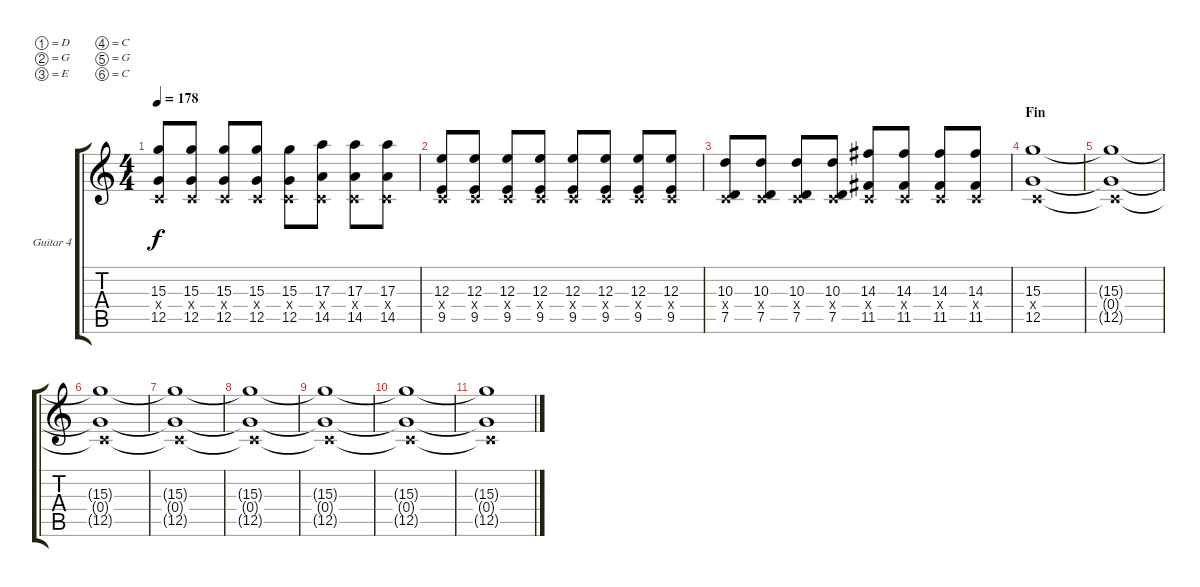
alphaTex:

\bracketExtendMode groupsimilarinstruments
\firstSystemTrackNameOrientation horizontal
\otherSystemsTrackNameOrientation horizontal
\track ("Additionnal Guitar 2 / Lead" "Guitar 4") {instrument distortionguitar}
\staff {score tabs}
\tuning (D4 G3 E3 C3 G2 C2)
\ts (4 4)
\tempo 178
\clef g2
\scale
0.333333
\ks c
(12.5 15.3 0.4{x}).8{dy f} (12.5 15.3 0.4{x}).8 (12.5 15.3 0.4{x}).8 (12.5 15.3 0.4{x}).8 (12.5 15.3 0.4{x}).8 (17.3 14.5 0.4{x}).8 (14.5 17.3 0.4{x}).8 (14.5 17.3 0.4{x}).8 |
\scale
0.333333 (9.5 12.3 0.4{x}).8 (9.5 12.3 0.4{x}).8 (9.5 12.3 0.4{x}).8 (9.5 12.3 0.4{x}).8 (9.5 12.3 0.4{x}).8 (9.5 12.3 0.4{x}).8 (9.5 12.3 0.4{x}).8 (9.5 12.3 0.4{x}).8 |
\scale
0.333333 (7.5 0.4{x} 10.3).8 (7.5 0.4{x} 10.3).8 (7.5 0.4{x} 10.3).8 (7.5 0.4{x} 10.3).8 (11.5 0.4{x} 14.3).8 (11.5 0.4{x} 14.3).8 (11.5 0.4{x} 14.3).8 (11.5 0.4{x} 14.3).8 |
\section ("" "Fin")
\scale
0.333333 (12.5 0.4{x} 15.3).1 |
\scale
0.333333 (12.5{t} 0.4{x t} 15.3{t}).1 |
\scale
0.333333 (12.5{t} 0.4{x t} 15.3{t}).1 |
\scale
0.333333 (12.5{t} 0.4{x t} 15.3{t}).1 |
\scale
0.333333 (12.5{t} 0.4{x t} 15.3{t}).1 |
\scale
0.333333 (12.5{t} 0.4{x t} 15.3{t}).1 |
\scale
0.333333 (12.5{t} 0.4{x t} 15.3{t}).1 |
(12.5{t} 0.4{x t} 15.3{t}).1
